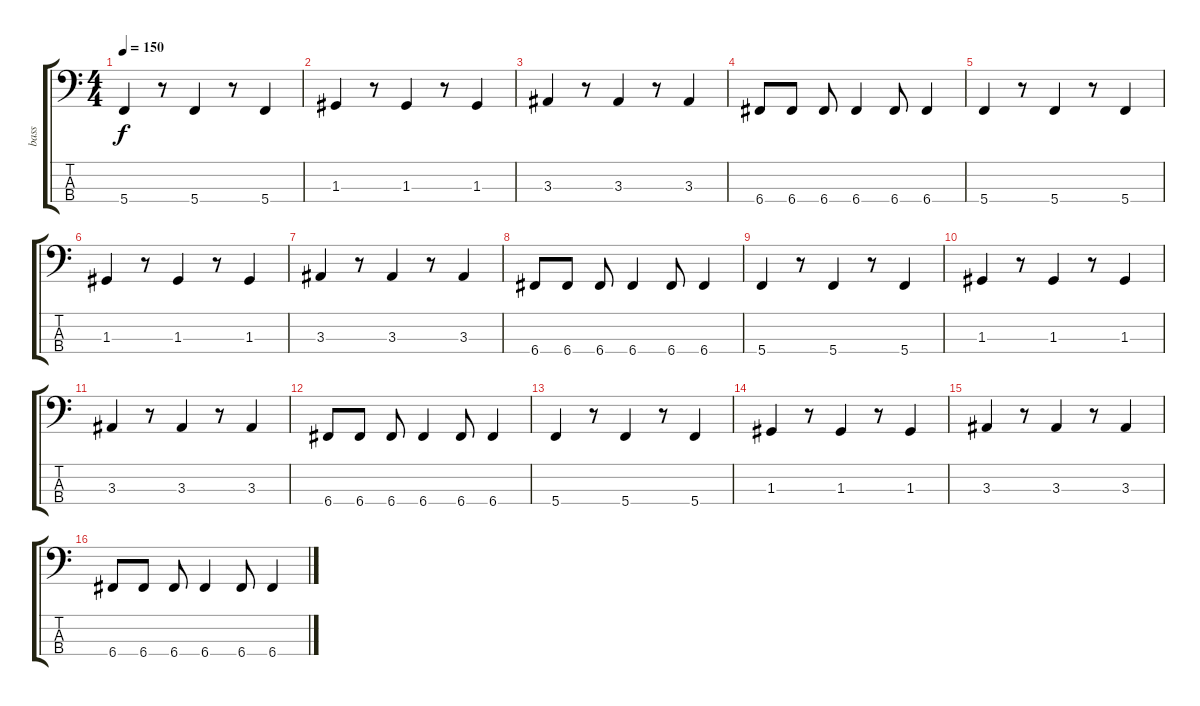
\track ("bass" "bass") {instrument electricbassfinger}
\staff {score tabs}
\tuning (F2 C2 G1 C1) {hide}
\ts (4 4)
\tempo 150
\clef f4
\ks c
5.4.4{dy f} r.8 5.4.4 r.8 5.4.4 |
1.3.4 r.8 1.3.4 r.8 1.3.4 |
3.3.4 r.8 3.3.4 r.8 3.3.4 |
6.4.8 6.4.8 6.4.8 6.4.4 6.4.8 6.4.4 |
5.4.4 r.8 5.4.4 r.8 5.4.4 |
1.3.4 r.8 1.3.4 r.8 1.3.4 |
3.3.4 r.8 3.3.4 r.8 3.3.4 |
6.4.8 6.4.8 6.4.8 6.4.4 6.4.8 6.4.4 |
5.4.4 r.8 5.4.4 r.8 5.4.4 |
1.3.4 r.8 1.3.4 r.8 1.3.4 |
3.3.4 r.8 3.3.4 r.8 3.3.4 |
6.4.8 6.4.8 6.4.8 6.4.4 6.4.8 6.4.4 |
5.4.4 r.8 5.4.4 r.8 5.4.4 |
1.3.4 r.8 1.3.4 r.8 1.3.4 |
3.3.4 r.8 3.3.4 r.8 3.3.4 |
6.4.8 6.4.8 6.4.8 6.4.4 6.4.8 6.4.4
